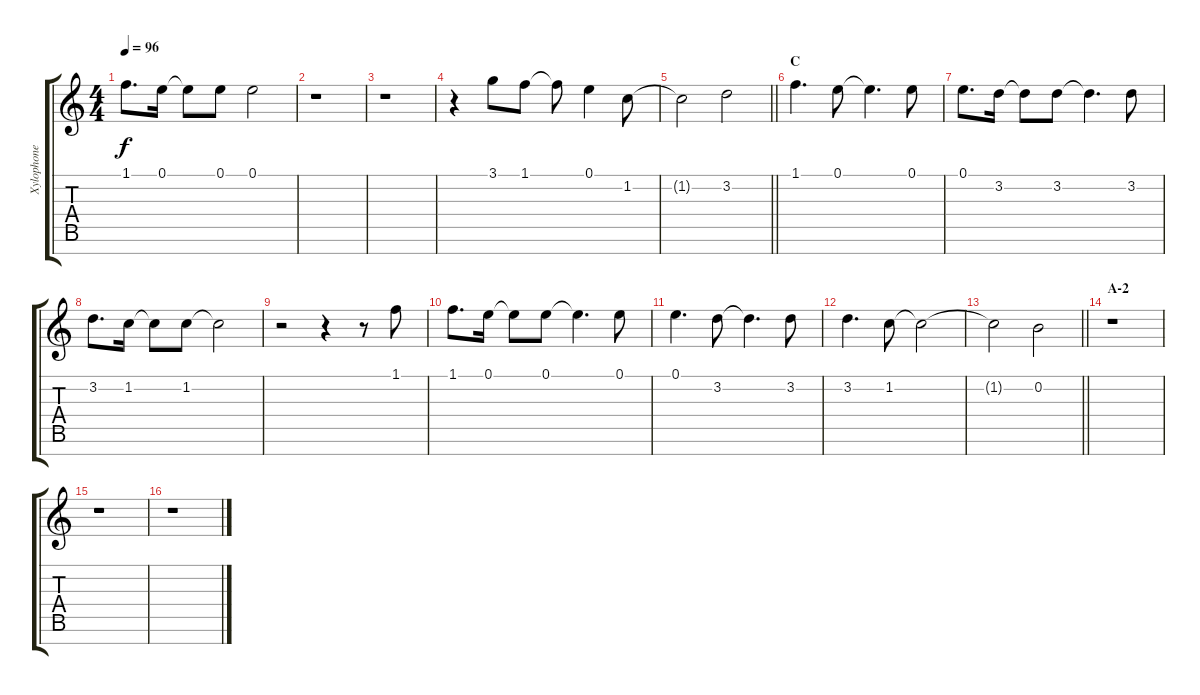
\track ("Xylophone" "Xylophone") {instrument vibraphone}
\staff {score tabs}
\tuning (E5 B4 G4 D4 A3 E3 B2) {hide}
\ts (4 4)
\tempo 96
\clef g2
\ks c
1.1.8{d dy f} 0.1.16 0.1{t}.8 0.1.8 0.1.2 |
r.1 |
r.1 |
r.4 3.1.8 1.1.8 1.1{t}.8 0.1.4 1.2.8 |
\barLineRight lightlight
1.2{t}.2 3.2.2 |
\section ("" "C")
1.1.4{d} 0.1.8 0.1{t}.4{d} 0.1.8 |
0.1.8{d} 3.2.16 3.2{t}.8 3.2.8 3.2{t}.4{d} 3.2.8 |
3.2.8{d} 1.2.16 1.2{t}.8 1.2.8 1.2{t}.2 |
r.2 r.4 r.8 1.1.8 |
1.1.8{d} 0.1.16 0.1{t}.8 0.1.8 0.1{t}.4{d} 0.1.8 |
0.1.4{d} 3.2.8 3.2{t}.4{d} 3.2.8 |
3.2.4{d} 1.2.8 1.2{t}.2 |
\barLineRight lightlight
1.2{t}.2 0.2.2 |
\section ("" "A-2")
r.1 |
r.1 |
r.1
